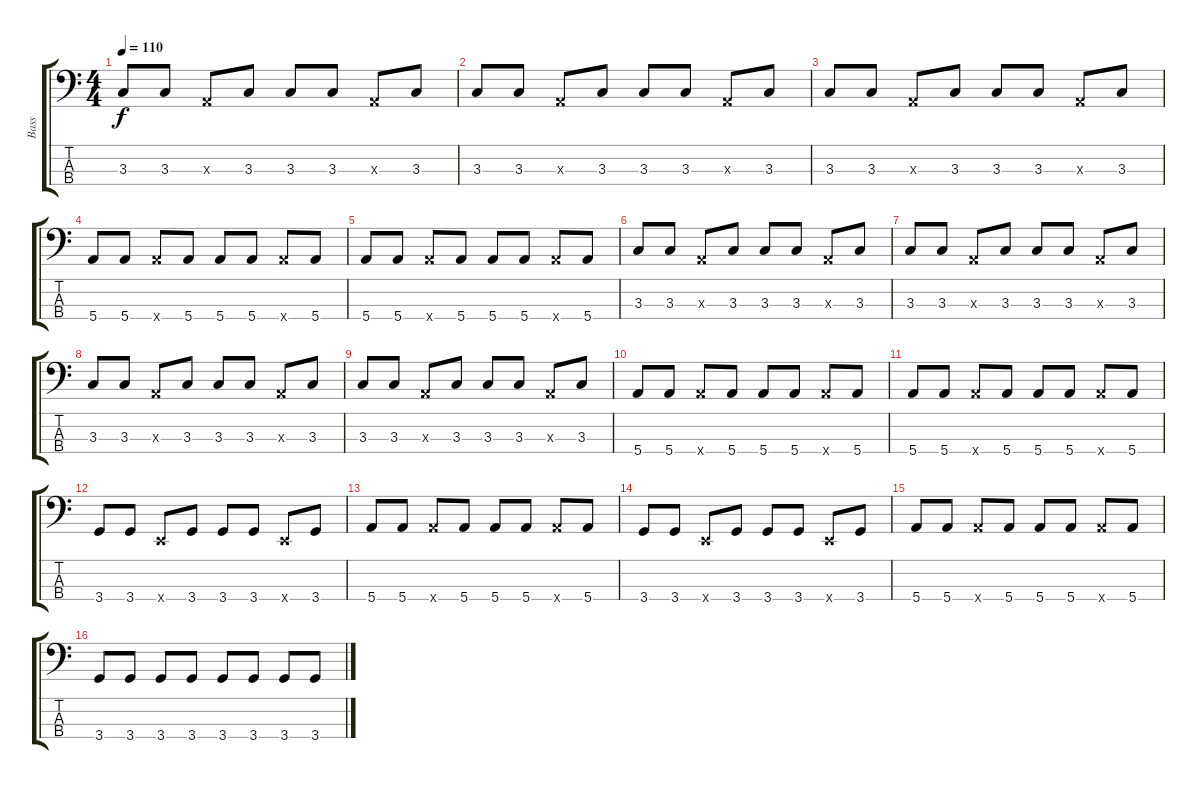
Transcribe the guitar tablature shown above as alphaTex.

\track ("Bass" "Bass") {instrument electricbassfinger}
\staff {score tabs}
\tuning (G2 D2 A1 E1) {hide}
\ts (4 4)
\tempo 110
\clef f4
\ks c
3.3.8{dy f} 3.3.8 0.3{x}.8 3.3.8 3.3.8 3.3.8 0.3{x}.8 3.3.8 |
3.3.8 3.3.8 0.3{x}.8 3.3.8 3.3.8 3.3.8 0.3{x}.8 3.3.8 |
3.3.8 3.3.8 0.3{x}.8 3.3.8 3.3.8 3.3.8 0.3{x}.8 3.3.8 |
5.4.8 5.4.8 5.4{x}.8 5.4.8 5.4.8 5.4.8 5.4{x}.8 5.4.8 |
5.4.8 5.4.8 5.4{x}.8 5.4.8 5.4.8 5.4.8 5.4{x}.8 5.4.8 |
3.3.8 3.3.8 0.3{x}.8 3.3.8 3.3.8 3.3.8 0.3{x}.8 3.3.8 |
3.3.8 3.3.8 0.3{x}.8 3.3.8 3.3.8 3.3.8 0.3{x}.8 3.3.8 |
3.3.8 3.3.8 0.3{x}.8 3.3.8 3.3.8 3.3.8 0.3{x}.8 3.3.8 |
3.3.8 3.3.8 0.3{x}.8 3.3.8 3.3.8 3.3.8 0.3{x}.8 3.3.8 |
5.4.8 5.4.8 5.4{x}.8 5.4.8 5.4.8 5.4.8 5.4{x}.8 5.4.8 |
5.4.8 5.4.8 5.4{x}.8 5.4.8 5.4.8 5.4.8 5.4{x}.8 5.4.8 |
3.4.8 3.4.8 0.4{x}.8 3.4.8 3.4.8 3.4.8 0.4{x}.8 3.4.8 |
5.4.8 5.4.8 5.4{x}.8 5.4.8 5.4.8 5.4.8 5.4{x}.8 5.4.8 |
3.4.8 3.4.8 0.4{x}.8 3.4.8 3.4.8 3.4.8 0.4{x}.8 3.4.8 |
5.4.8 5.4.8 5.4{x}.8 5.4.8 5.4.8 5.4.8 5.4{x}.8 5.4.8 |
3.4.8 3.4.8 3.4.8 3.4.8 3.4.8 3.4.8 3.4.8 3.4.8
